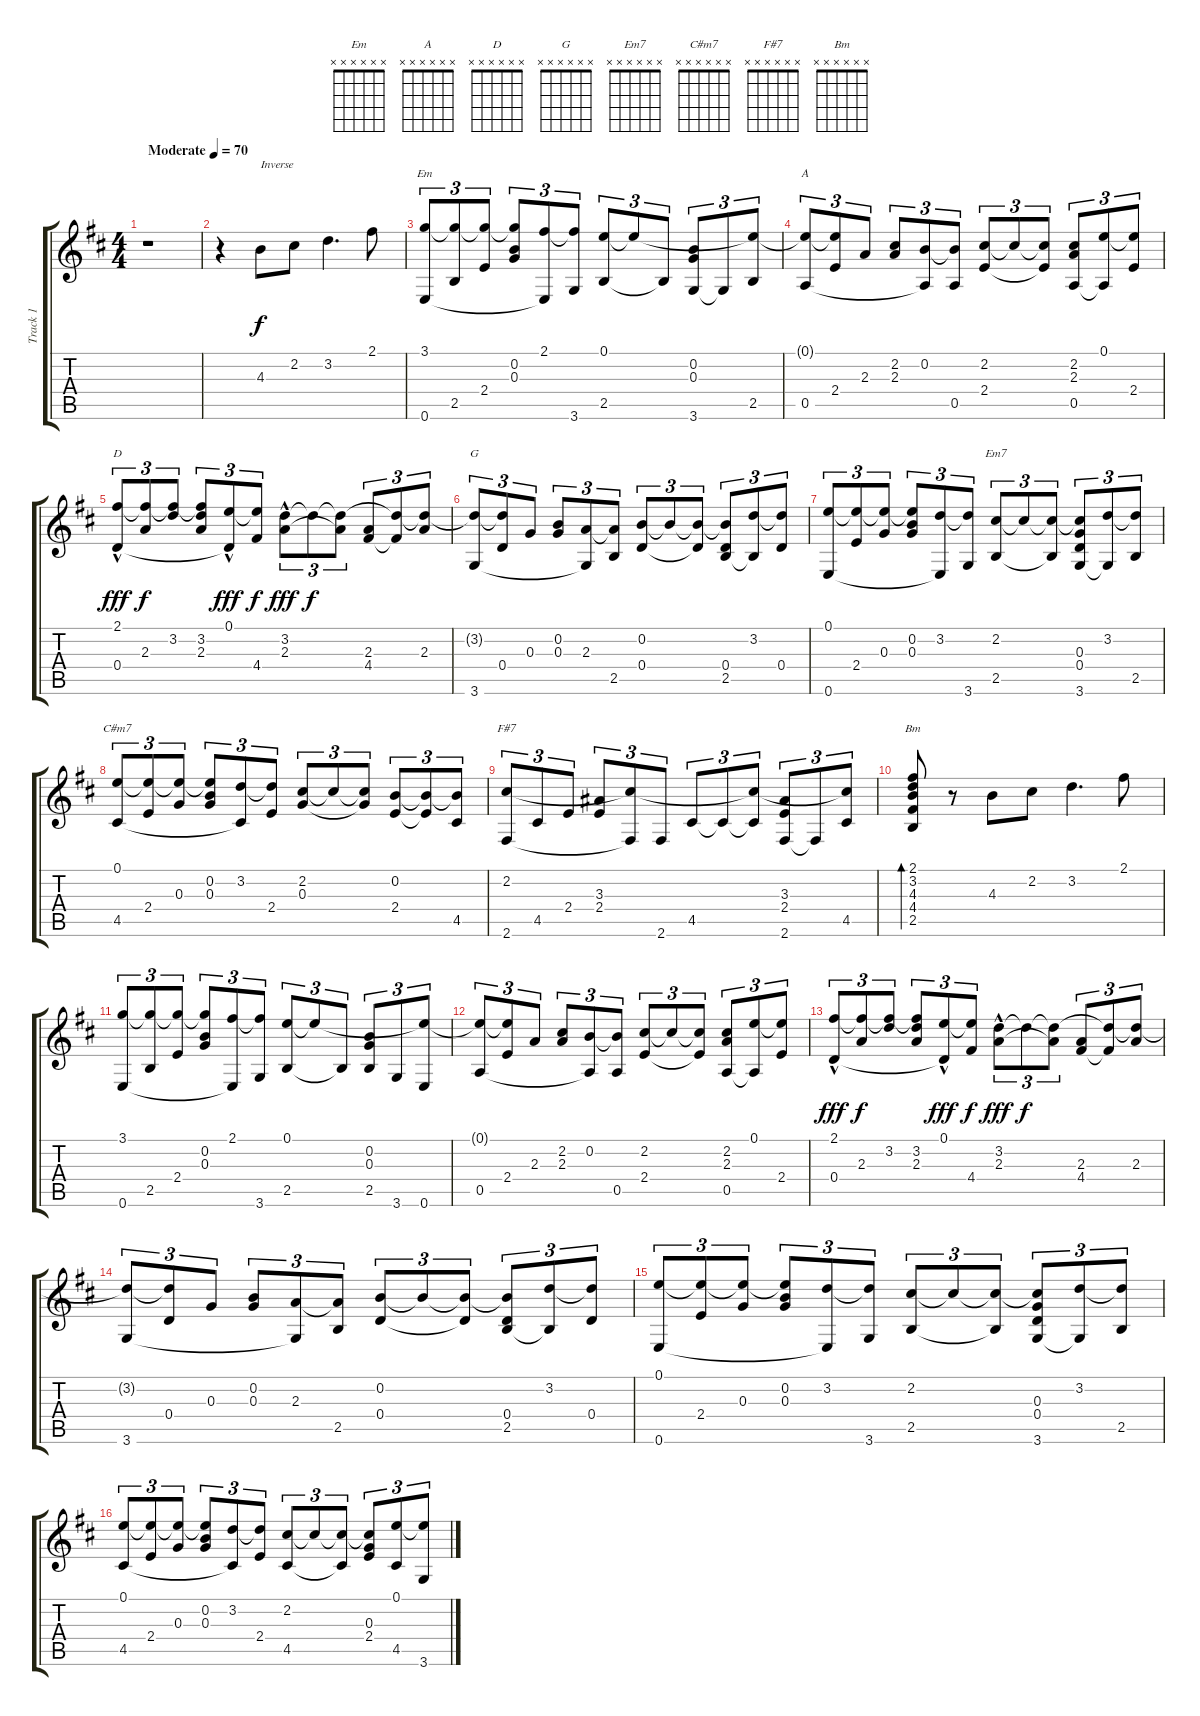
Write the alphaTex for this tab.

\track ("Track 1" "Track 1") {instrument acousticguitarnylon}
\staff {score tabs}
\tuning (E4 B3 G3 D3 A2 E2) {hide}
\chord ("Em" x x x x x x)
\chord ("A" x x x x x x)
\chord ("D" x x x x x x)
\chord ("G" x x x x x x)
\chord ("Em7" x x x x x x)
\chord ("C#m7" x x x x x x)
\chord ("F#7" x x x x x x)
\chord ("Bm" x x x x x x)
\ts (4 4)
\tempo (70 "Moderate")
\clef g2
\ks bminor
r.1{dy f instrument acousticguitarnylon} |
r.4 4.3.8{txt "Inverse"} 2.2.8 3.2.4{d} 2.1.8 |
(3.1 0.6).8{tu (3 2) ch "Em"} (3.1{t} 2.5).8{tu (3 2)} (3.1{t} 2.4).8{tu (3 2)} (3.1{t} 0.2 0.3).8{tu (3 2)} (2.1 0.6{t}).8{tu (3 2)} (2.1{t} 3.6).8{tu (3 2)} (0.1 2.5).8{tu (3 2)} 0.1{t}.8{tu (3 2)} 2.5{t}.8{tu (3 2)} (0.2 0.3 3.6).8{tu (3 2)} 3.6{t}.8{tu (3 2)} (0.1{t} 2.5).8{tu (3 2)} |
(0.1{t} 0.5).8{tu (3 2) ch "A"} (0.1{t} 2.4).8{tu (3 2)} 2.3.8{tu (3 2)} (2.2 2.3).8{tu (3 2)} (0.2 0.5{t}).8{tu (3 2)} (0.2{t} 0.5).8{tu (3 2)} (2.2 2.4).8{tu (3 2)} 2.2{t}.8{tu (3 2)} (2.2{t} 2.4{t}).8{tu (3 2)} (2.2 2.3 0.5).8{tu (3 2)} (0.1 0.5{t}).8{tu (3 2)} (0.1{t} 2.4).8{tu (3 2)} |
(2.1{hac} 0.4).8{tu (3 2) ch "D" dy fff} (2.1{t} 2.3).8{tu (3 2) dy f} (2.1{t} 3.2).8{tu (3 2)} (2.1{t} 3.2 2.3).8{tu (3 2)} (0.1{hac} 0.4{t}).8{tu (3 2) dy fff} (0.1{t} 4.4).8{tu (3 2) dy f} (3.2{hac} 2.3).8{tu (3 2) dy fff} 3.2{t}.8{tu (3 2) dy f} (3.2{t} 2.3{t}).8{tu (3 2)} (2.3 4.4).8{tu (3 2)} (3.2{t} 4.4{t}).8{tu (3 2)} (3.2{t} 2.3).8{tu (3 2)} |
(3.2{t} 3.6).8{tu (3 2) ch "G"} (3.2{t} 0.4).8{tu (3 2)} 0.3.8{tu (3 2)} (0.2 0.3).8{tu (3 2)} (2.3 3.6{t}).8{tu (3 2)} (2.3{t} 2.5).8{tu (3 2)} (0.2 0.4).8{tu (3 2)} 0.2{t}.8{tu (3 2)} (0.2{t} 0.4{t}).8{tu (3 2)} (0.2{t} 0.4 2.5).8{tu (3 2)} (3.2 2.5{t}).8{tu (3 2)} (3.2{t} 0.4).8{tu (3 2)} |
(0.1 0.6).8{tu (3 2)} (0.1{t} 2.4).8{tu (3 2)} (0.1{t} 0.3).8{tu (3 2)} (0.1{t} 0.2 0.3).8{tu (3 2)} (3.2 0.6{t}).8{tu (3 2)} (3.2{t} 3.6).8{tu (3 2)} (2.2 2.5).8{tu (3 2) ch "Em7"} 2.2{t}.8{tu (3 2)} (2.2{t} 2.5{t}).8{tu (3 2)} (2.2{t} 0.3 0.4 3.6).8{tu (3 2)} (3.2 3.6{t}).8{tu (3 2)} (3.2{t} 2.5).8{tu (3 2)} |
(0.1 4.5).8{tu (3 2) ch "C#m7"} (0.1{t} 2.4).8{tu (3 2)} (0.1{t} 0.3).8{tu (3 2)} (0.1{t} 0.2 0.3).8{tu (3 2)} (3.2 4.5{t}).8{tu (3 2)} (3.2{t} 2.4).8{tu (3 2)} (2.2 0.3).8{tu (3 2)} 2.2{t}.8{tu (3 2)} (2.2{t} 0.3{t}).8{tu (3 2)} (0.2 2.4).8{tu (3 2)} (0.2{t} 2.4{t}).8{tu (3 2)} (0.2{t} 4.5).8{tu (3 2)} |
(2.2 2.6).8{tu (3 2) ch "F#7"} 4.5.8{tu (3 2)} 2.4.8{tu (3 2)} (3.3 2.4).8{tu (3 2)} (2.2{t} 2.6{t}).8{tu (3 2)} 2.6.8{tu (3 2)} 4.5.8{tu (3 2)} 4.5{t}.8{tu (3 2)} (2.2{t} 4.5{t}).8{tu (3 2)} (3.3 2.4 2.6).8{tu (3 2)} 2.6{t}.8{tu (3 2)} (2.2{t} 4.5).8{tu (3 2)} |
(2.1 3.2 4.3 4.4 2.5).8{bd 60 ch "Bm"} r.8 4.3.8 2.2.8 3.2.4{d} 2.1.8 |
(3.1 0.6).8{tu (3 2)} (3.1{t} 2.5).8{tu (3 2)} (3.1{t} 2.4).8{tu (3 2)} (3.1{t} 0.2 0.3).8{tu (3 2)} (2.1 0.6{t}).8{tu (3 2)} (2.1{t} 3.6).8{tu (3 2)} (0.1 2.5).8{tu (3 2)} 0.1{t}.8{tu (3 2)} 2.5{t}.8{tu (3 2)} (0.2 0.3 2.5).8{tu (3 2)} 3.6.8{tu (3 2)} (0.1{t} 0.6).8{tu (3 2)} |
(0.1{t} 0.5).8{tu (3 2)} (0.1{t} 2.4).8{tu (3 2)} 2.3.8{tu (3 2)} (2.2 2.3).8{tu (3 2)} (0.2 0.5{t}).8{tu (3 2)} (0.2{t} 0.5).8{tu (3 2)} (2.2 2.4).8{tu (3 2)} 2.2{t}.8{tu (3 2)} (2.2{t} 2.4{t}).8{tu (3 2)} (2.2 2.3 0.5).8{tu (3 2)} (0.1 0.5{t}).8{tu (3 2)} (0.1{t} 2.4).8{tu (3 2)} |
(2.1{hac} 0.4).8{tu (3 2) dy fff} (2.1{t} 2.3).8{tu (3 2) dy f} (2.1{t} 3.2).8{tu (3 2)} (2.1{t} 3.2 2.3).8{tu (3 2)} (0.1{hac} 0.4{t}).8{tu (3 2) dy fff} (0.1{t} 4.4).8{tu (3 2) dy f} (3.2{hac} 2.3).8{tu (3 2) dy fff} 3.2{t}.8{tu (3 2) dy f} (3.2{t} 2.3{t}).8{tu (3 2)} (2.3 4.4).8{tu (3 2)} (3.2{t} 4.4{t}).8{tu (3 2)} (3.2{t} 2.3).8{tu (3 2)} |
(3.2{t} 3.6).8{tu (3 2)} (3.2{t} 0.4).8{tu (3 2)} 0.3.8{tu (3 2)} (0.2 0.3).8{tu (3 2)} (2.3 3.6{t}).8{tu (3 2)} (2.3{t} 2.5).8{tu (3 2)} (0.2 0.4).8{tu (3 2)} 0.2{t}.8{tu (3 2)} (0.2{t} 0.4{t}).8{tu (3 2)} (0.2{t} 0.4 2.5).8{tu (3 2)} (3.2 2.5{t}).8{tu (3 2)} (3.2{t} 0.4).8{tu (3 2)} |
(0.1 0.6).8{tu (3 2)} (0.1{t} 2.4).8{tu (3 2)} (0.1{t} 0.3).8{tu (3 2)} (0.1{t} 0.2 0.3).8{tu (3 2)} (3.2 0.6{t}).8{tu (3 2)} (3.2{t} 3.6).8{tu (3 2)} (2.2 2.5).8{tu (3 2)} 2.2{t}.8{tu (3 2)} (2.2{t} 2.5{t}).8{tu (3 2)} (2.2{t} 0.3 0.4 3.6).8{tu (3 2)} (3.2 3.6{t}).8{tu (3 2)} (3.2{t} 2.5).8{tu (3 2)} |
(0.1 4.5).8{tu (3 2)} (0.1{t} 2.4).8{tu (3 2)} (0.1{t} 0.3).8{tu (3 2)} (0.1{t} 0.2 0.3).8{tu (3 2)} (3.2 4.5{t}).8{tu (3 2)} (3.2{t} 2.4).8{tu (3 2)} (2.2 4.5).8{tu (3 2)} 2.2{t}.8{tu (3 2)} (2.2{t} 4.5{t}).8{tu (3 2)} (2.2{t} 0.3 2.4).8{tu (3 2)} (0.1 4.5).8{tu (3 2)} (0.1{t} 3.6).8{tu (3 2)}
